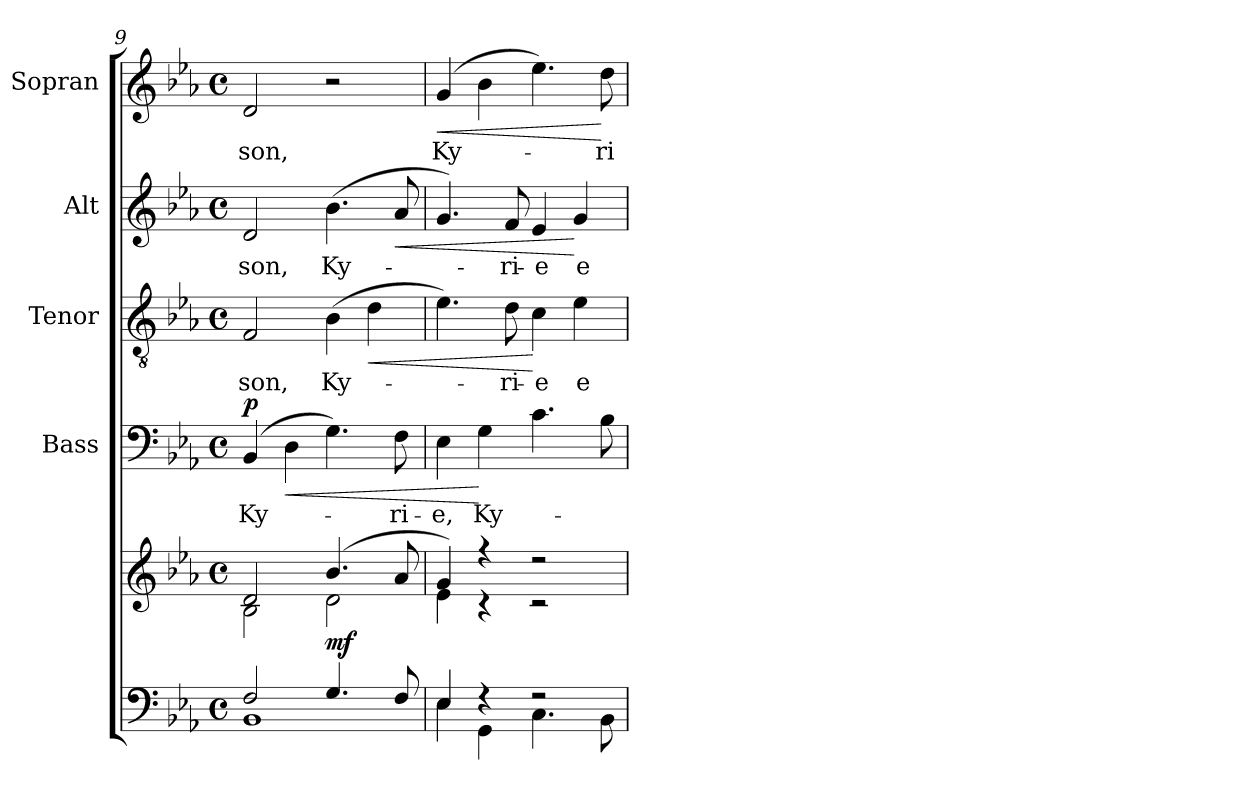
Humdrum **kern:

**kern	**kern	**dynam	**kern	**text	**dynam	**kern	**text	**dynam	**kern	**text	**dynam	**kern	**text	**dynam
*part5	*part5	*part5	*part4	*part4	*part4	*part3	*part3	*part3	*part2	*part2	*part2	*part1	*part1	*part1
*staff6	*staff5	*staff5/6	*staff4	*staff4	*staff4	*staff3	*staff3	*staff3	*staff2	*staff2	*staff2	*staff1	*staff1	*staff1
*	*	*	*I"Bass	*	*	*I"Tenor	*	*	*I"Alt	*	*	*I"Sopran	*	*
*	*	*	*I'B.	*	*	*I'T.	*	*	*I'A.	*	*	*I'S.	*	*
*clefF4	*clefG2	*	*clefF4	*	*	*clefGv2	*	*	*clefG2	*	*	*clefG2	*	*
*k[b-e-a-]	*k[b-e-a-]	*	*k[b-e-a-]	*	*	*k[b-e-a-]	*	*	*k[b-e-a-]	*	*	*k[b-e-a-]	*	*
*E-:	*E-:	*	*E-:	*	*	*E-:	*	*	*E-:	*	*	*E-:	*	*
*M4/4	*M4/4	*	*M4/4	*	*	*M4/4	*	*	*M4/4	*	*	*M4/4	*	*
*met(c)	*met(c)	*	*met(c)	*	*	*met(c)	*	*	*met(c)	*	*	*met(c)	*	*
=9	=9	=9	=9	=9	=9	=9	=9	=9	=9	=9	=9	=9	=9	=9
*^	*^	*	*	*	*	*	*	*	*	*	*	*	*	*
!	!	!	!	!	!	!LO:LY:b	!LO:DY:a	!	!LO:LY:b	!	!	!LO:LY:b	!	!	!LO:LY:b	!
2F/	1BB-	2d/	2B-\	.	(4BB-/	Ky-	p	2F/	-son,	.	2d/	-son,	.	2d/	-son,	.
!	!	!	!	!	!	!	!LO:HP:b	!	!	!	!	!	!	!	!	!
.	.	.	.	.	4D\	.	<	.	.	.	.	.	.	.	.	.
!	!	!	!	!LO:DY:b	!	!	!	!	!LO:LY:b	!	!	!LO:LY:b	!	!	!	!
4.G/	.	(4.b-/	2d\	mf	4.G\)	.	.	(>4B-\	Ky-	.	(>4.b-\	Ky-	.	2r	.	.
!	!	!	!	!	!	!	!	!	!	!LO:HP:b	!	!	!	!	!	!
.	.	.	.	.	.	.	.	4d\	.	<	.	.	.	.	.	.
!	!	!	!	!	!	!LO:LY:b	!	!	!	!	!	!	!LO:HP:b	!	!	!
8F/	.	8a-/	.	.	8F\	-ri-	.	.	.	.	8a-/	.	<	.	.	.
=10	=10	=10	=10	=10	=10	=10	=10	=10	=10	=10	=10	=10	=10	=10	=10	=10
!	!	!	!	!	!	!LO:LY:b	!	!	!	!	!	!	!	!	!LO:LY:b	!LO:HP:b
4E-/	4E-\	4g/)	4e-\	.	4E-\	-e,	.	4.e-\)	.	.	4.g/)	.	.	(4g/	Ky-	<
!	!	!	!	!	!	!LO:LY:b	!	!	!	!	!	!	!	!	!	!
4rF	4GG\	4r	4r	.	4G\	Ky-	[	.	.	.	.	.	.	4b-\	.	.
!	!	!	!	!	!	!	!	!	!LO:LY:b	!	!	!LO:LY:b	!	!	!	!
.	.	.	.	.	.	.	.	8d\	-ri-	.	8f/	-ri-	.	.	.	.
!	!	!	!	!	!	!	!	!	!LO:LY:b	!	!	!LO:LY:b	!	!	!	!
2rF	4.C\	2r	2r	.	4.c\	.	.	4c\	-e	[	4e-/	-e	.	4.ee-\)	.	.
!	!	!	!	!	!	!	!	!	!LO:LY:b	!	!	!LO:LY:b	!	!	!	!
.	.	.	.	.	.	.	.	4e-\	e-	.	4g/	e-	[	.	.	.
!	!	!	!	!	!	!	!	!	!	!	!	!	!	!	!LO:LY:b	!
.	8BB-\	.	.	.	8B-\	.	.	.	.	.	.	.	.	8dd\	-ri-	[
*v	*v	*	*	*	*	*	*	*	*	*	*	*	*	*	*	*
*	*v	*v	*	*	*	*	*	*	*	*	*	*	*	*	*
=	=	=	=	=	=	=	=	=	=	=	=	=	=	=
*-	*-	*-	*-	*-	*-	*-	*-	*-	*-	*-	*-	*-	*-	*-
